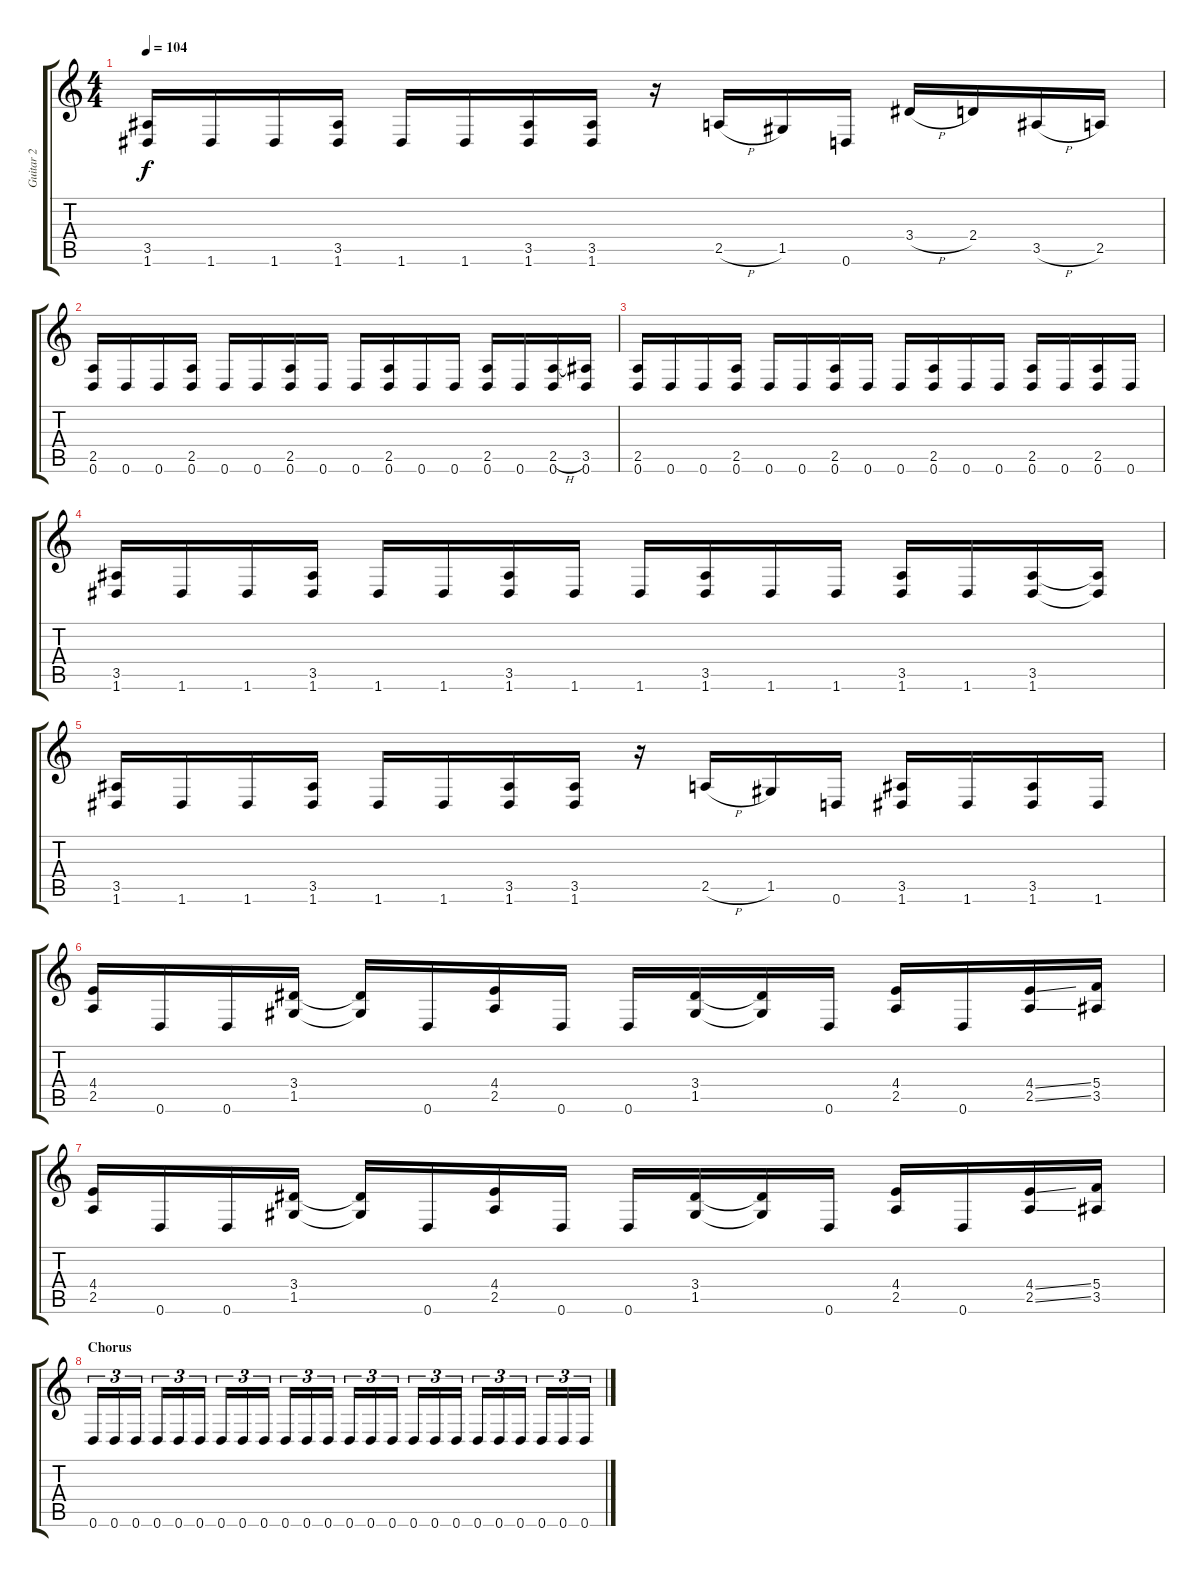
\track ("Guitar 2" "Guitar 2") {instrument distortionguitar}
\staff {score tabs}
\tuning (D4 A3 F3 C3 G2 D2) {hide}
\ts (4 4)
\tempo 104
\clef g2
\ks c
(3.5 1.6).16{dy f} 1.6.16 1.6.16 (3.5 1.6).16 1.6.16 1.6.16 (3.5 1.6).16 (3.5 1.6).16 r.16 2.5{h}.16 1.5.16 0.6.16 3.4{h}.16 2.4.16 3.5{h}.16 2.5.16 |
(2.5 0.6).16 0.6.16 0.6.16 (2.5 0.6).16 0.6.16 0.6.16 (2.5 0.6).16 0.6.16 0.6.16 (2.5 0.6).16 0.6.16 0.6.16 (2.5 0.6).16 0.6.16 (2.5{h} 0.6).16 (3.5 0.6).16 |
(2.5 0.6).16 0.6.16 0.6.16 (2.5 0.6).16 0.6.16 0.6.16 (2.5 0.6).16 0.6.16 0.6.16 (2.5 0.6).16 0.6.16 0.6.16 (2.5 0.6).16 0.6.16 (2.5 0.6).16 0.6.16 |
(3.5 1.6).16 1.6.16 1.6.16 (3.5 1.6).16 1.6.16 1.6.16 (3.5 1.6).16 1.6.16 1.6.16 (3.5 1.6).16 1.6.16 1.6.16 (3.5 1.6).16 1.6.16 (3.5 1.6).16 (3.5{t} 1.6{t}).16 |
(3.5 1.6).16 1.6.16 1.6.16 (3.5 1.6).16 1.6.16 1.6.16 (3.5 1.6).16 (3.5 1.6).16 r.16 2.5{h}.16 1.5.16 0.6.16 (3.5 1.6).16 1.6.16 (3.5 1.6).16 1.6.16 |
\section ("" "")
(4.4 2.5).16 0.6.16 0.6.16 (3.4 1.5).16 (3.4{t} 1.5{t}).16 0.6.16 (4.4 2.5).16 0.6.16 0.6.16 (3.4 1.5).16 (3.4{t} 1.5{t}).16 0.6.16 (4.4 2.5).16 0.6.16 (4.4{ss} 2.5{ss}).16 (5.4 3.5).16 |
(4.4 2.5).16 0.6.16 0.6.16 (3.4 1.5).16 (3.4{t} 1.5{t}).16 0.6.16 (4.4 2.5).16 0.6.16 0.6.16 (3.4 1.5).16 (3.4{t} 1.5{t}).16 0.6.16 (4.4 2.5).16 0.6.16 (4.4{ss} 2.5{ss}).16 (5.4 3.5).16 |
\section ("" "Chorus")
0.6.16{tu (3 2)} 0.6.16{tu (3 2)} 0.6.16{tu (3 2)} 0.6.16{tu (3 2)} 0.6.16{tu (3 2)} 0.6.16{tu (3 2)} 0.6.16{tu (3 2)} 0.6.16{tu (3 2)} 0.6.16{tu (3 2)} 0.6.16{tu (3 2)} 0.6.16{tu (3 2)} 0.6.16{tu (3 2)} 0.6.16{tu (3 2)} 0.6.16{tu (3 2)} 0.6.16{tu (3 2)} 0.6.16{tu (3 2)} 0.6.16{tu (3 2)} 0.6.16{tu (3 2)} 0.6.16{tu (3 2)} 0.6.16{tu (3 2)} 0.6.16{tu (3 2)} 0.6.16{tu (3 2)} 0.6.16{tu (3 2)} 0.6.16{tu (3 2)}
